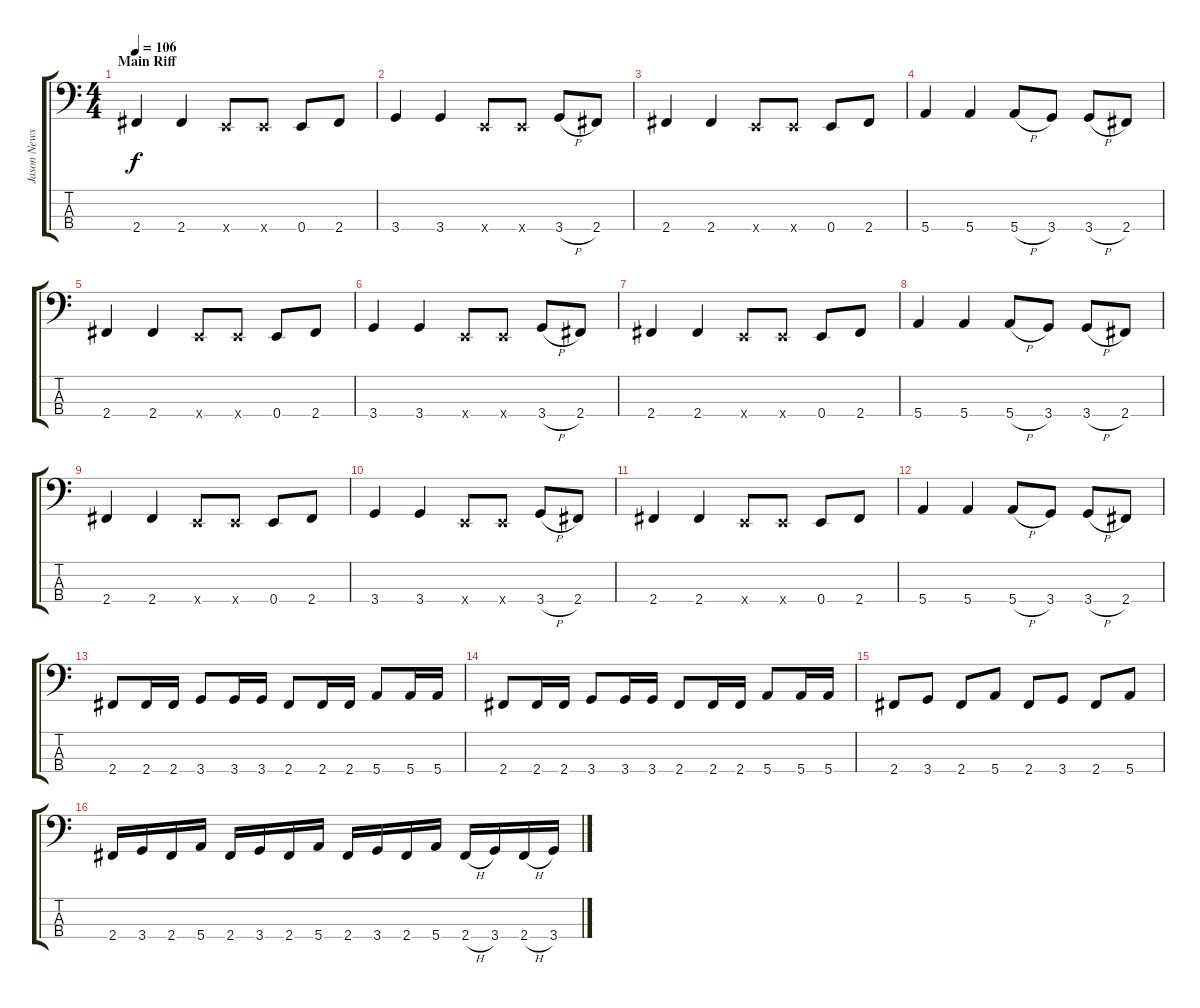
\track ("Jason Newsted [Bass]" "Jason News") {instrument electricbassfinger}
\staff {score tabs}
\tuning (G2 D2 A1 E1) {hide}
\ts (4 4)
\section ("" "Main Riff")
\tempo 106
\clef f4
\ks c
2.4.4{dy f} 2.4.4 0.4{x}.8 0.4{x}.8 0.4.8 2.4.8 |
3.4.4 3.4.4 0.4{x}.8 0.4{x}.8 3.4{h}.8 2.4.8 |
2.4.4 2.4.4 0.4{x}.8 0.4{x}.8 0.4.8 2.4.8 |
5.4.4 5.4.4 5.4{h}.8 3.4.8 3.4{h}.8 2.4.8 |
2.4.4 2.4.4 0.4{x}.8 0.4{x}.8 0.4.8 2.4.8 |
3.4.4 3.4.4 0.4{x}.8 0.4{x}.8 3.4{h}.8 2.4.8 |
2.4.4 2.4.4 0.4{x}.8 0.4{x}.8 0.4.8 2.4.8 |
5.4.4 5.4.4 5.4{h}.8 3.4.8 3.4{h}.8 2.4.8 |
2.4.4 2.4.4 0.4{x}.8 0.4{x}.8 0.4.8 2.4.8 |
3.4.4 3.4.4 0.4{x}.8 0.4{x}.8 3.4{h}.8 2.4.8 |
2.4.4 2.4.4 0.4{x}.8 0.4{x}.8 0.4.8 2.4.8 |
5.4.4 5.4.4 5.4{h}.8 3.4.8 3.4{h}.8 2.4.8 |
2.4.8 2.4.16 2.4.16 3.4.8 3.4.16 3.4.16 2.4.8 2.4.16 2.4.16 5.4.8 5.4.16 5.4.16 |
2.4.8 2.4.16 2.4.16 3.4.8 3.4.16 3.4.16 2.4.8 2.4.16 2.4.16 5.4.8 5.4.16 5.4.16 |
2.4.8 3.4.8 2.4.8 5.4.8 2.4.8 3.4.8 2.4.8 5.4.8 |
2.4.16 3.4.16 2.4.16 5.4.16 2.4.16 3.4.16 2.4.16 5.4.16 2.4.16 3.4.16 2.4.16 5.4.16 2.4{h}.16 3.4.16 2.4{h}.16 3.4.16
